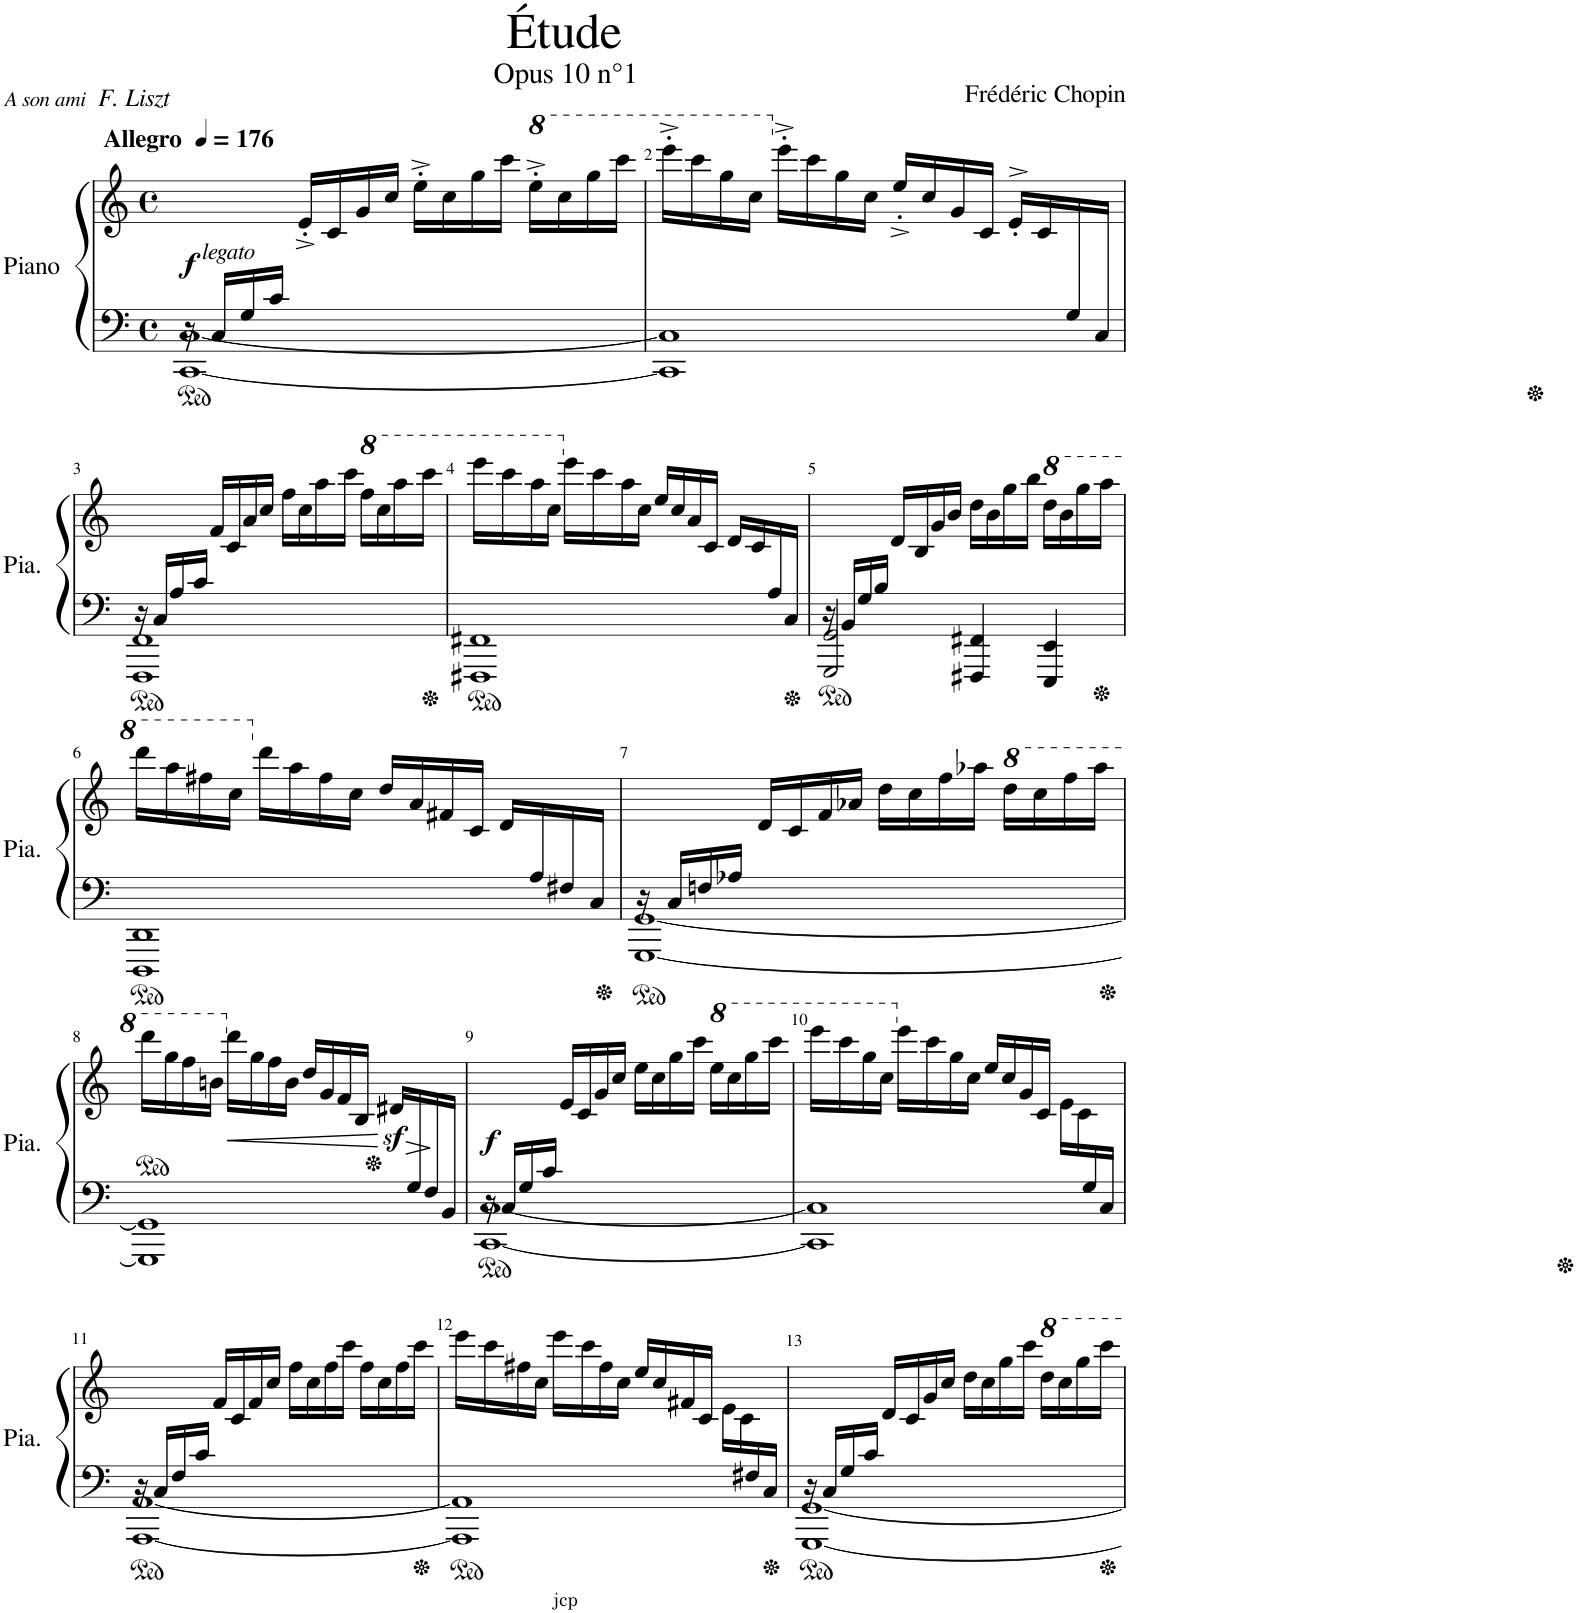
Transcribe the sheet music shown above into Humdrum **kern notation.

**kern	**kern	**dynam
*part1	*part1	*part1
*staff2	*staff1	*staff1/2
*I"Piano	*	*
*I'Pia.	*	*
*clefF4	*clefG2	*
*k[]	*k[]	*
*M4/4	*M4/4	*
*met(c)	*met(c)	*
*MM176	*MM176	*
=1	=1	=1
*^	*	*
!	!	!LO:TX:b:i:t=legato	!
!	!	!	!LO:DY:b
16ryy	[1CC [<1C	16r	f
!	!	!LO:TX:a:B:t=Allegro	!
16C/LL	.	8.ryy	.
16G/	.	.	.
16c/JJ	.	.	.
2.ryy	.	16e'^/LL	.
.	.	16c/	.
.	.	16g/	.
.	.	16cc/JJ	.
.	.	16ee'^\LL	.
.	.	16cc\	.
.	.	16gg\	.
.	.	16ccc\JJ	.
*	*	*8va	*
.	.	16eee'^\LL	.
.	.	16ccc\	.
.	.	16ggg\	.
.	.	16cccc\JJ	.
=2	=2	=2	=2
2..ryy	1CC] 1C]	16eeee'^\LL	.
.	.	16cccc\	.
.	.	16ggg\	.
.	.	16ccc\JJ	.
*	*	*X8va	*
.	.	16eee'^\LL	.
.	.	16ccc\	.
.	.	16gg\	.
.	.	16cc\JJ	.
.	.	16ee'^/LL	.
.	.	16cc/	.
.	.	16g/	.
.	.	16c/JJ	.
.	.	16e'^>/LL	.
.	.	16c/	.
16G/	.	8ryy	.
16C/JJ	.	.	.
!!LO:LB:g=z
=3	=3	=3	=3
16ryy	1FFF 1FF	16r	.
16C/LL	.	8.ryy	.
16A/	.	.	.
16c/JJ	.	.	.
2.ryy	.	16f/LL	.
.	.	16c/	.
.	.	16a/	.
.	.	16cc/JJ	.
.	.	16ff\LL	.
.	.	16cc\	.
.	.	16aa\	.
.	.	16ccc\JJ	.
*	*	*8va	*
.	.	16fff\LL	.
.	.	16ccc\	.
.	.	16aaa\	.
.	.	16cccc\JJ	.
=4	=4	=4	=4
2..ryy	1FFF#X 1FF#X	16eeee\LL	.
.	.	16cccc\	.
.	.	16aaa\	.
.	.	16ccc\JJ	.
*	*	*X8va	*
.	.	16eee\LL	.
.	.	16ccc\	.
.	.	16aa\	.
.	.	16cc\JJ	.
.	.	16ee/LL	.
.	.	16cc/	.
.	.	16a/	.
.	.	16c/JJ	.
.	.	16d/LL	.
.	.	16c/	.
16A/	.	8ryy	.
16C/JJ	.	.	.
=5	=5	=5	=5
16ryy	2GGG/ 2GG/	16r	.
16BB/LL	.	8.ryy	.
16G/	.	.	.
16B/JJ	.	.	.
2.ryy	.	16d/LL	.
.	.	16B/	.
.	.	16g/	.
.	.	16b/JJ	.
.	4FFF#X/ 4FF#X/	16dd\LL	.
.	.	16b\	.
.	.	16gg\	.
.	.	16bb\JJ	.
*	*	*8va	*
.	4EEE/ 4EE/	16ddd\LL	.
.	.	16bb\	.
.	.	16ggg\	.
.	.	16aaa\JJ	.
!!LO:LB:g=z
=6	=6	=6	=6
16ryy	1DDD 1DD	16dddd\LL	.
.	.	16aaa\	.
.	.	16fff#X\	.
.	.	16ccc\JJ	.
*	*	*X8va	*
.	.	16ddd\LL	.
.	.	16aa\	.
.	.	16ff#\	.
.	.	16cc\JJ	.
.	.	16dd/LL	.
.	.	16a/	.
.	.	16f#X/	.
.	.	16c/JJ	.
.	.	16d/LL	.
16A/	.	8.ryy	.
16F#X/	.	.	.
16C/JJ	.	.	.
=7	=7	=7	=7
16ryy	[1GGG [<1GG	16r	.
16C/LL	.	8.ryy	.
16Fn/	.	.	.
16A-X/JJ	.	.	.
2.ryy	.	16d/LL	.
.	.	16c/	.
.	.	16f/	.
.	.	16a-X/JJ	.
.	.	16dd\LL	.
.	.	16cc\	.
.	.	16ff\	.
.	.	16aa-X\JJ	.
*	*	*8va	*
.	.	16ddd\LL	.
.	.	16ccc\	.
.	.	16fff\	.
.	.	16aaa-\JJ	.
!!LO:LB:g=z
=8	=8	=8	=8
*	*	*ped	*
16ryy	1GGG] 1GG]	16dddd\LL	.
.	.	16ggg\	.
.	.	16fff\	.
.	.	16bbn\JJ	.
*	*	*X8va	*
!	!	!	!LO:HP:b
.	.	16ddd\LL	<
.	.	16gg\	.
.	.	16ff\	.
.	.	16b\JJ	.
.	.	16dd/LL	.
.	.	16g/	.
.	.	16f/	.
.	.	16B/JJ	.
*	*	*Xped	*
.	.	16d#Xz</LL	[
16G/	.	8.ryy	.
16F/	.	.	.
16BB/JJ	.	.	.
=9	=9	=9	=9
!	!	!	!LO:DY:b
16ryy	[1CC [<1C	16r	f
16C/LL	.	8.ryy	.
16G/	.	.	.
16c/JJ	.	.	.
2.ryy	.	16e/LL	.
.	.	16c/	.
.	.	16g/	.
.	.	16cc/JJ	.
.	.	16ee\LL	.
.	.	16cc\	.
.	.	16gg\	.
.	.	16ccc\JJ	.
*	*	*8va	*
.	.	16eee\LL	.
.	.	16ccc\	.
.	.	16ggg\	.
.	.	16cccc\JJ	.
=10	=10	=10	=10
2..ryy	1CC] 1C]	16eeee\LL	.
.	.	16cccc\	.
.	.	16ggg\	.
.	.	16ccc\JJ	.
*	*	*X8va	*
.	.	16eee\LL	.
.	.	16ccc\	.
.	.	16gg\	.
.	.	16cc\JJ	.
.	.	16ee/LL	.
.	.	16cc/	.
.	.	16g/	.
.	.	16c/JJ	.
.	.	16e\LL	.
.	.	16c\	.
16G/	.	8ryy	.
16C/JJ	.	.	.
!!LO:LB:g=z
=11	=11	=11	=11
16ryy	[1AAA [<1AA	16r	.
16C/LL	.	8.ryy	.
16F/	.	.	.
16c/JJ	.	.	.
2.ryy	.	16f/LL	.
.	.	16c/	.
.	.	16f/	.
.	.	16cc/JJ	.
.	.	16ff\LL	.
.	.	16cc\	.
.	.	16ff\	.
.	.	16ccc\JJ	.
.	.	16ff\LL	.
.	.	16cc\	.
.	.	16ff\	.
.	.	16ccc\JJ	.
=12	=12	=12	=12
2..ryy	1AAA] 1AA]	16eee\LL	.
.	.	16ccc\	.
.	.	16ff#X\	.
.	.	16cc\JJ	.
.	.	16eee\LL	.
.	.	16ccc\	.
.	.	16ff#\	.
.	.	16cc\JJ	.
.	.	16ee/LL	.
.	.	16cc/	.
.	.	16f#X/	.
.	.	16c/JJ	.
.	.	16e\LL	.
.	.	16c\	.
16F#X/	.	8ryy	.
16C/JJ	.	.	.
=13	=13	=13	=13
16ryy	[1GGG [<1GG	16r	.
16C/LL	.	8.ryy	.
16G/	.	.	.
16c/JJ	.	.	.
2.ryy	.	16d/LL	.
.	.	16c/	.
.	.	16g/	.
.	.	16cc/JJ	.
.	.	16dd\LL	.
.	.	16cc\	.
.	.	16gg\	.
.	.	16ccc\JJ	.
.	.	16ddd\LL	.
.	.	16ccc\	.
.	.	16ggg\	.
.	.	16cccc\JJ	.
*v	*v	*	*
=	=	=
*-	*-	*-
